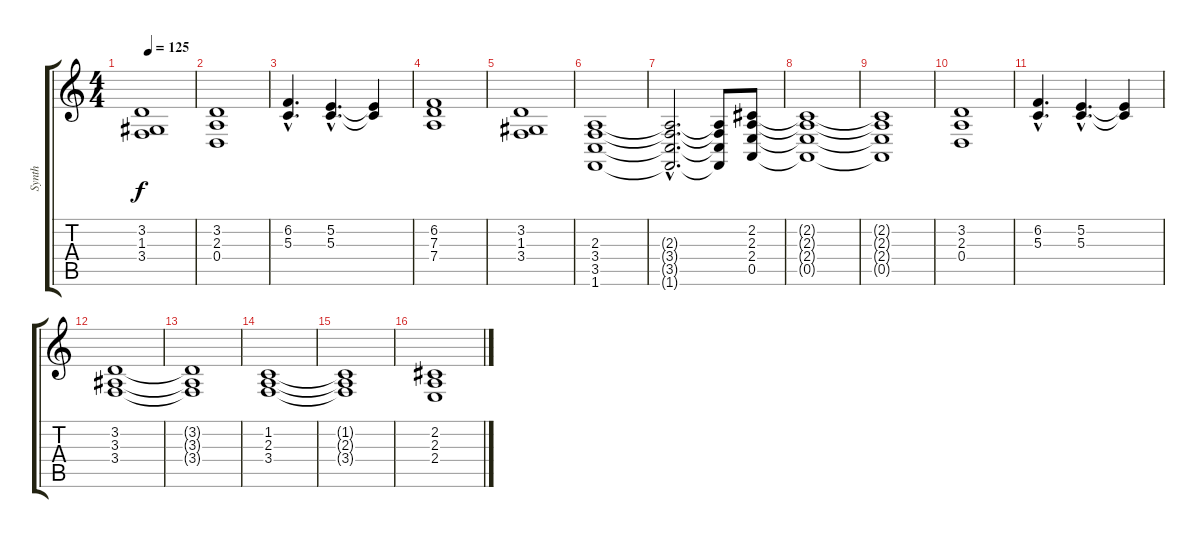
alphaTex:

\track ("Synth" "Synth") {instrument synthstrings1}
\staff {score tabs}
\tuning (E4 B3 G3 D3 A2 E2) {hide}
\ts (4 4)
\tempo 125
\clef g2
\ks c
(3.2 1.3 3.4).1{dy f} |
(3.2 2.3 0.4).1 |
(6.2{hac} 5.3{hac}).4{d} (5.2{hac} 5.3{hac}).4{d} (5.2{t} 5.3{t}).4 |
(6.2 7.3 7.4).1 |
(3.2 1.3 3.4).1 |
(2.3 3.4 3.5 1.6).1 |
(2.3{hac t} 3.4{hac t} 3.5{hac t} 1.6{hac t}).2{d} (2.3{t} 3.4{t} 3.5{t} 1.6{t}).8 (2.2 2.3 2.4 0.5).8 |
(2.2{t} 2.3{t} 2.4{t} 0.5{t}).1 |
(2.2{t} 2.3{t} 2.4{t} 0.5{t}).1 |
(3.2 2.3 0.4).1 |
(6.2{hac} 5.3{hac}).4{d} (5.2{hac} 5.3{hac}).4{d} (5.2{t} 5.3{t}).4 |
(3.2 3.3 3.4).1 |
(3.2{t} 3.3{t} 3.4{t}).1 |
(1.2 2.3 3.4).1 |
(1.2{t} 2.3{t} 3.4{t}).1 |
(2.2 2.3 2.4).1
